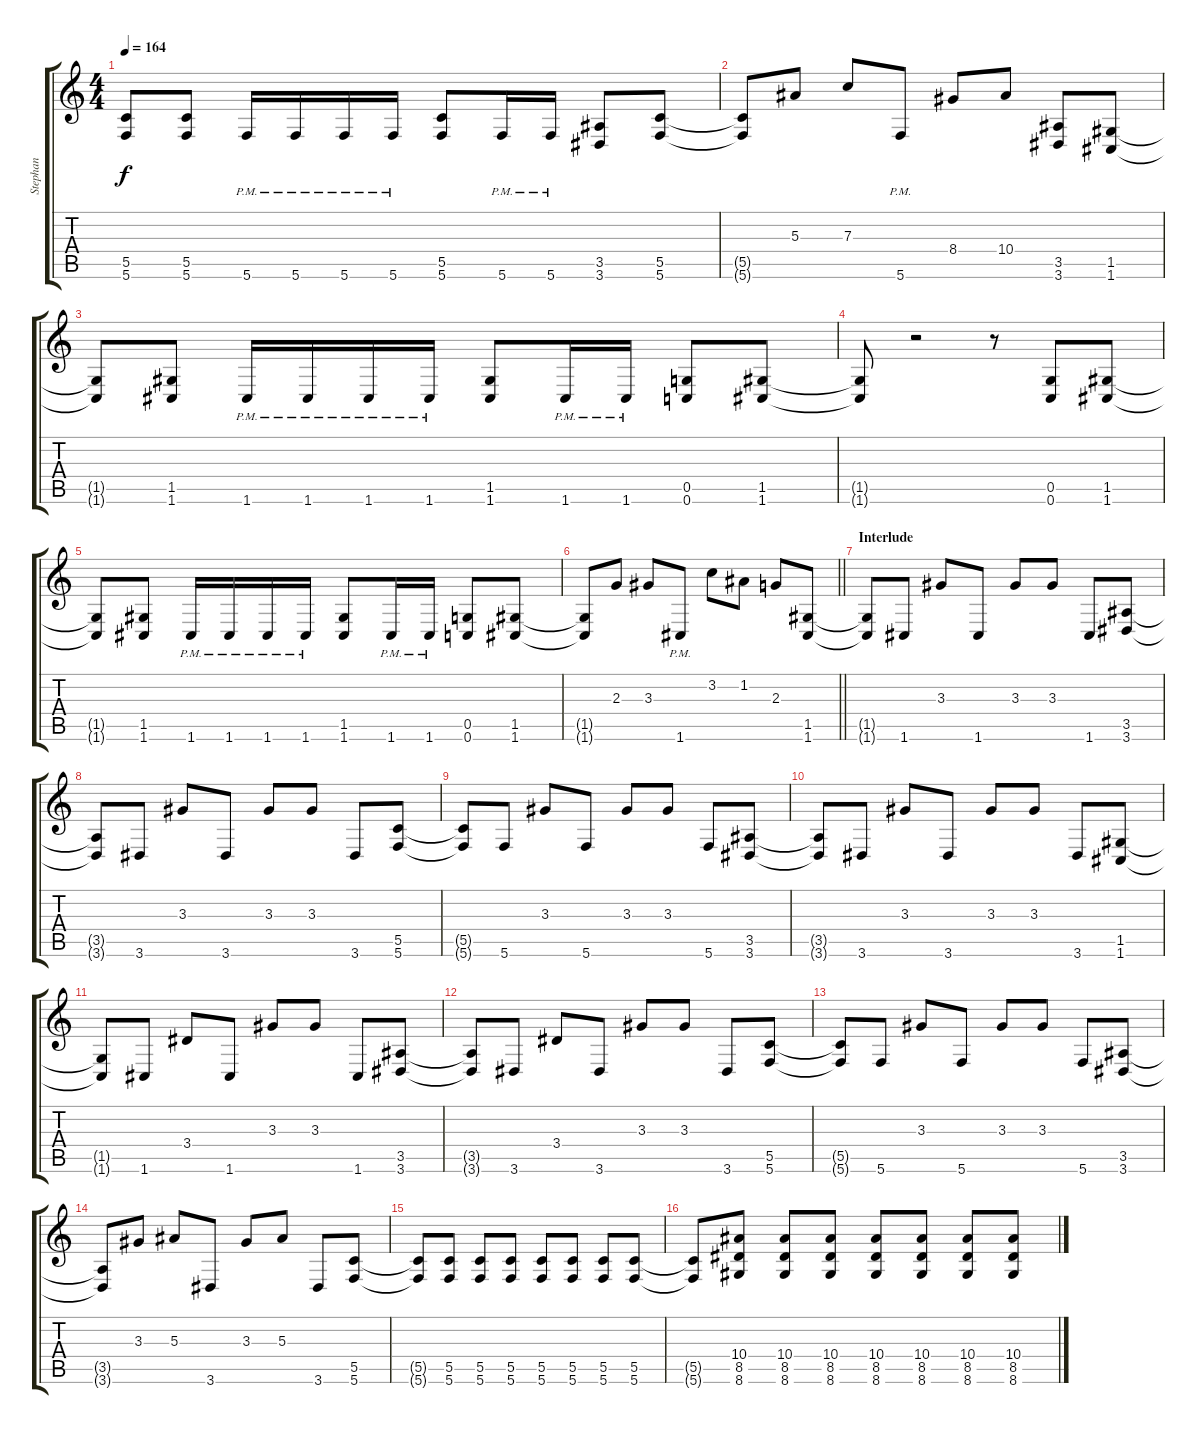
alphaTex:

\track ("Stephan" "Stephan") {instrument distortionguitar}
\staff {score tabs}
\tuning (D4 A3 F3 C3 G2 C2) {hide}
\ts (4 4)
\tempo 164
\clef g2
\ks c
(5.5{t} 5.6{t}).8{dy f} (5.5 5.6).8 5.6{pm}.16 5.6{pm}.16 5.6{pm}.16 5.6{pm}.16 (5.5 5.6).8 5.6{pm}.16 5.6{pm}.16 (3.5 3.6).8 (5.5 5.6).8 |
(5.5{t} 5.6{t}).8 5.3.8 7.3.8 5.6{pm}.8 8.4.8 10.4.8 (3.5 3.6).8 (1.5 1.6).8 |
(1.5{t} 1.6{t}).8 (1.5 1.6).8 1.6{pm}.16 1.6{pm}.16 1.6{pm}.16 1.6{pm}.16 (1.5 1.6).8 1.6{pm}.16 1.6{pm}.16 (0.5 0.6).8 (1.5 1.6).8 |
(1.5{t} 1.6{t}).8 r.2 r.8 (0.5 0.6).8 (1.5 1.6).8 |
(1.5{t} 1.6{t}).8 (1.5 1.6).8 1.6{pm}.16 1.6{pm}.16 1.6{pm}.16 1.6{pm}.16 (1.5 1.6).8 1.6{pm}.16 1.6{pm}.16 (0.5 0.6).8 (1.5 1.6).8 |
\barLineRight lightlight
(1.5{t} 1.6{t}).8 2.3.8 3.3.8 1.6{pm}.8 3.2.8 1.2.8 2.3.8 (1.5 1.6).8 |
\section ("" "Interlude")
(1.5{t} 1.6{t}).8 1.6.8 3.3.8 1.6.8 3.3.8 3.3.8 1.6.8 (3.5 3.6).8 |
(3.5{t} 3.6{t}).8 3.6.8 3.3.8 3.6.8 3.3.8 3.3.8 3.6.8 (5.5 5.6).8 |
(5.5{t} 5.6{t}).8 5.6.8 3.3.8 5.6.8 3.3.8 3.3.8 5.6.8 (3.5 3.6).8 |
(3.5{t} 3.6{t}).8 3.6.8 3.3.8 3.6.8 3.3.8 3.3.8 3.6.8 (1.5 1.6).8 |
(1.5{t} 1.6{t}).8 1.6.8 3.4.8 1.6.8 3.3.8 3.3.8 1.6.8 (3.5 3.6).8 |
(3.5{t} 3.6{t}).8 3.6.8 3.4.8 3.6.8 3.3.8 3.3.8 3.6.8 (5.5 5.6).8 |
(5.5{t} 5.6{t}).8 5.6.8 3.3.8 5.6.8 3.3.8 3.3.8 5.6.8 (3.5 3.6).8 |
(3.5{t} 3.6{t}).8 3.3.8 5.3.8 3.6.8 3.3.8 5.3.8 3.6.8 (5.5 5.6).8 |
(5.5{t} 5.6{t}).8 (5.5 5.6).8 (5.5 5.6).8 (5.5 5.6).8 (5.5 5.6).8 (5.5 5.6).8 (5.5 5.6).8 (5.5 5.6).8 |
(5.5{t} 5.6{t}).8 (10.4 8.5 8.6).8 (10.4 8.5 8.6).8 (10.4 8.5 8.6).8 (10.4 8.5 8.6).8 (10.4 8.5 8.6).8 (10.4 8.5 8.6).8 (10.4 8.5 8.6).8
